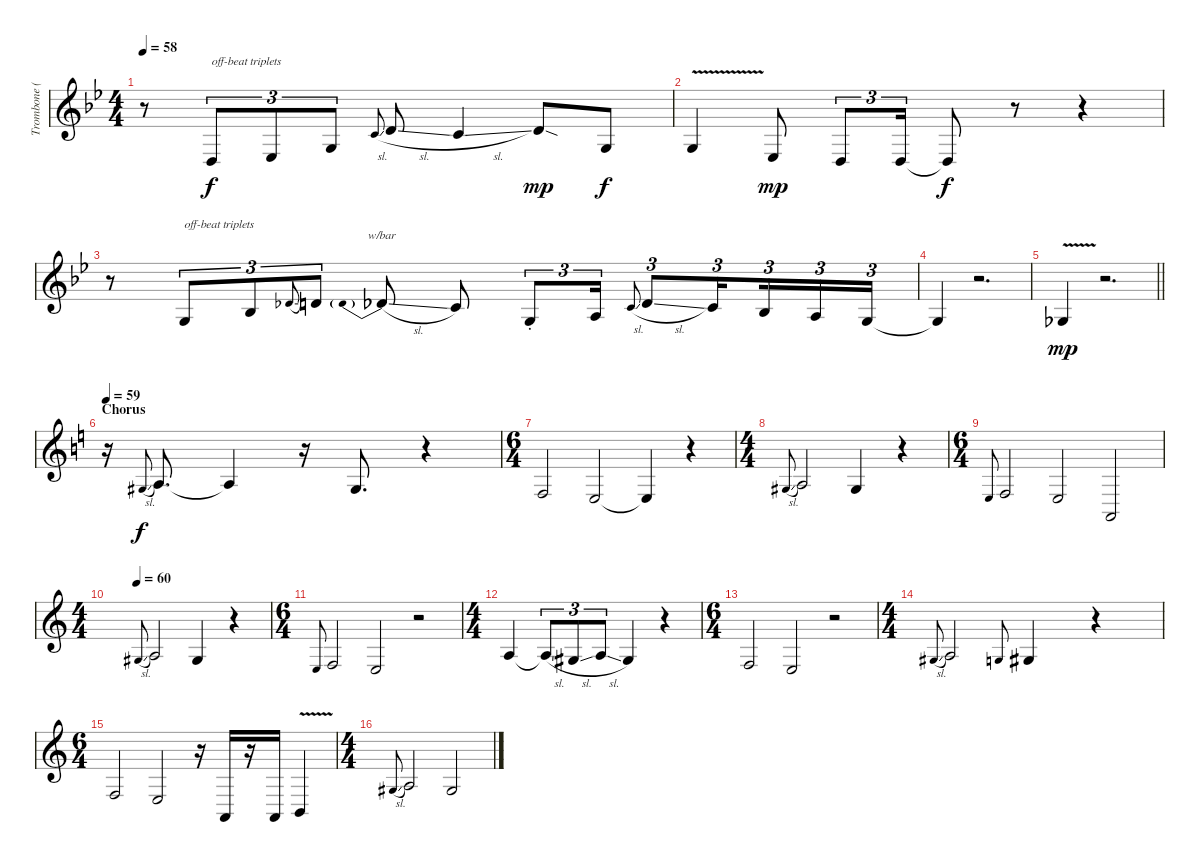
\track ("Trombone (Pete Strange)" "Trombone (") {instrument trombone}
\staff {score}
\tuning (E4 B3 G3 D3 A2 E2) {hide}
\ts (4 4)
\tempo 58
\clef g2
\ks gminor
r.8{dy f} 5.5.8{tu (3 2) txt "off-beat triplets"} 6.5.8{tu (3 2) beam merge} 5.4.8{tu (3 2)} 5.3{sl}.8{gr onbeat beam split} 7.3{sl}.8 5.3{sl}.4 7.3{sod}.8{dy mp beam merge} 5.4.8{dy f} |
5.4{v}.4 6.5.8{dy mp} 5.5.8{tu (3 2)} 5.5.16{tu (3 2)} 5.5{t}.8{dy f} r.8 r.4 |
r.8 5.4.8{tu (3 2) txt "off-beat triplets"} 3.3.8{tu (3 2)} 2.2{sl}.8{gr onbeat beam merge} 3.2.8{tu (3 2) beam split} 3.2{sl}.8{tbe (predive default 0 -2 60 -2)} 1.2.8 5.4{st}.8{tu (3 2)} 2.3.16{tu (3 2)} 1.2{sl}.8{gr onbeat} 2.2{sl}.8{tu (3 2)} 1.2.16{tu (3 2) beam splitsecondary} 3.3.16{tu (3 2)} 2.3.16{tu (3 2)} 5.4.16{tu (3 2)} |
5.4{t}.4 r.2{d} |
\barLineRight lightlight
4.4{v}.4{dy mp} r.2{d} |
\section ("" "Chorus")
\tempo 59
\ks aminor
r.16 6.4{sl}.8{gr onbeat dy f} 7.4.8{d} 7.4{t}.4 r.16 6.4.8{d} r.4 |
\ts (6 4)
8.5.2 7.5.2 7.5{t}.4 r.4 |
\ts (4 4)
6.4{sl}.8{gr onbeat} 7.4.2 6.4.4 r.4 |
\ts (6 4)
7.5.8{gr onbeat} 8.5.2 7.5.2 5.6.2 |
\ts (4 4)
\tempo 60
6.4{sl}.8{gr onbeat} 7.4.2 6.4.4 r.4 |
\ts (6 4)
7.5.8{gr onbeat} 8.5.2 7.5.2 r.2 |
\ts (4 4)
7.4.4 7.4{sl t}.8{tu (3 2)} 6.4{sl}.8{tu (3 2)} 7.4{sl}.8{tu (3 2)} 6.4.4 r.4 |
\ts (6 4)
8.5.2 7.5.2 r.2 |
\ts (4 4)
6.4{sl}.8{gr onbeat} 7.4.2 5.4.8{gr onbeat} 6.4.4 r.4 |
\ts (6 4)
8.5.2 7.5.2 r.16 5.6.16 r.16 5.6.16 7.6{v}.4 |
\ts (4 4)
6.4{sl}.8{gr onbeat} 7.4.2 6.4.2
